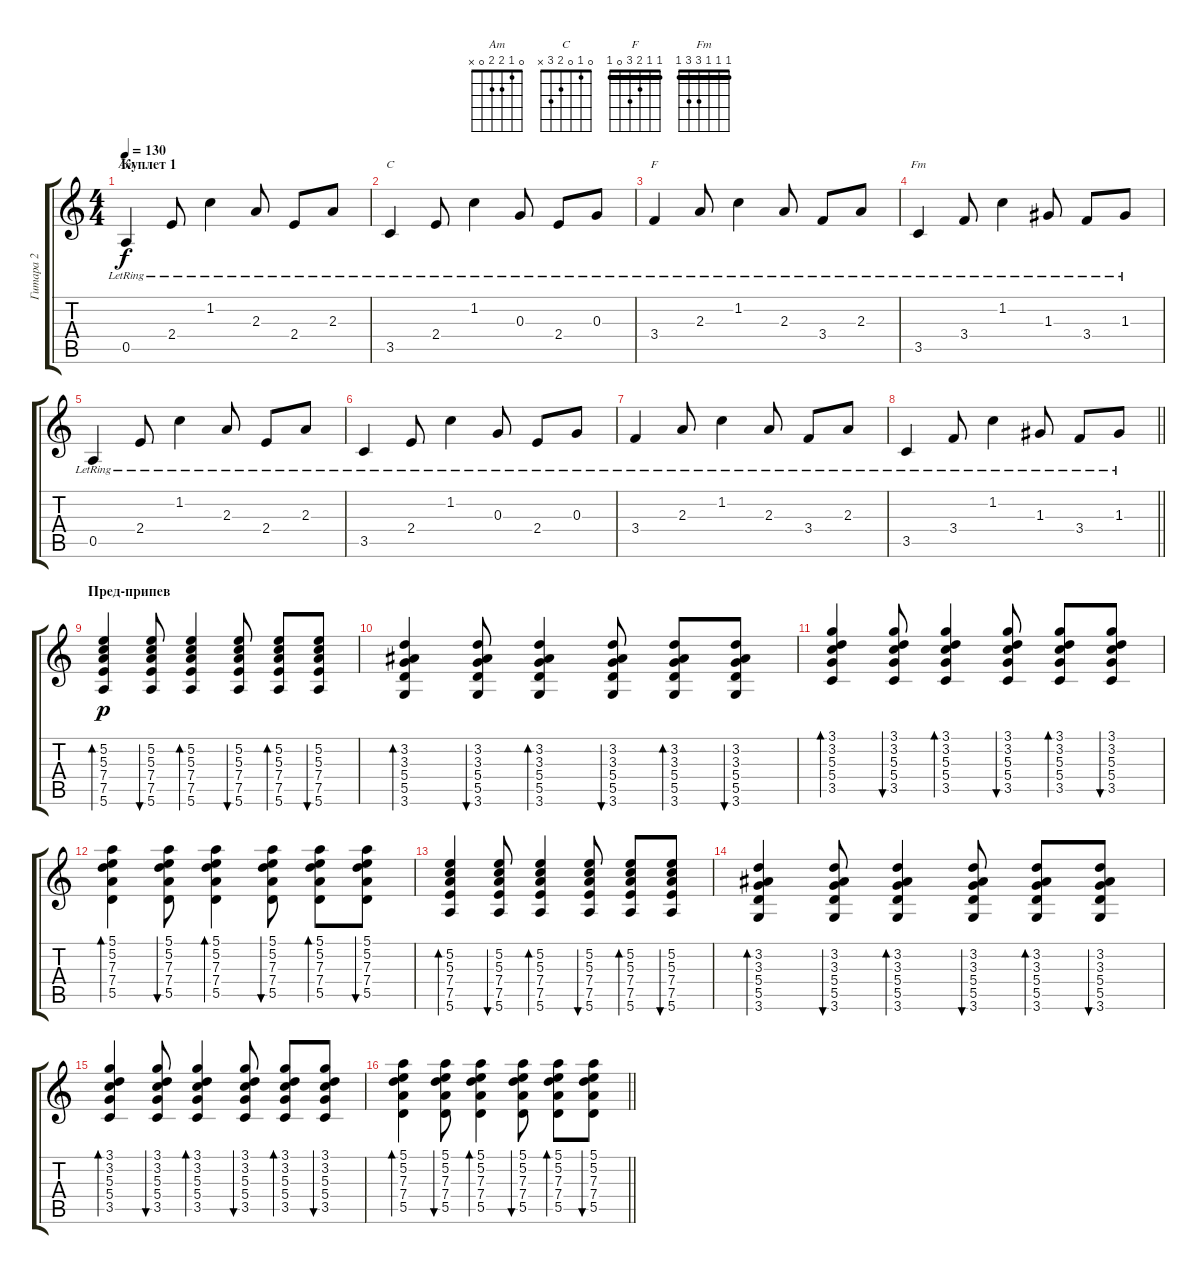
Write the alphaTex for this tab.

\track ("Гитара 2" "Гитара 2") {instrument electricguitarclean}
\staff {score tabs}
\tuning (E4 B3 G3 D3 A2 E2) {hide}
\chord ("Am" 0 1 2 2 0 x)
\chord ("C" 0 1 0 2 3 x)
\chord ("F" 1 1 2 3 0 1) {barre 1}
\chord ("Fm" 1 1 1 3 3 1) {barre 1}
\ts (4 4)
\section ("" "Куплет 1")
\tempo 130
\clef g2
\ks c
0.5{lr}.4{ch "Am" dy f} 2.4{lr}.8 1.2{lr}.4 2.3{lr}.8 2.4{lr}.8 2.3{lr}.8 |
3.5{lr}.4{ch "C"} 2.4{lr}.8 1.2{lr}.4 0.3{lr}.8 2.4{lr}.8 0.3{lr}.8 |
3.4{lr}.4{ch "F"} 2.3{lr}.8 1.2{lr}.4 2.3{lr}.8 3.4{lr}.8 2.3{lr}.8 |
3.5{lr}.4{ch "Fm"} 3.4{lr}.8 1.2{lr}.4 1.3{lr}.8 3.4{lr}.8 1.3{lr}.8 |
0.5{lr}.4 2.4{lr}.8 1.2{lr}.4 2.3{lr}.8 2.4{lr}.8 2.3{lr}.8 |
3.5{lr}.4 2.4{lr}.8 1.2{lr}.4 0.3{lr}.8 2.4{lr}.8 0.3{lr}.8 |
3.4{lr}.4 2.3{lr}.8 1.2{lr}.4 2.3{lr}.8 3.4{lr}.8 2.3{lr}.8 |
\barLineRight lightlight
3.5{lr}.4 3.4{lr}.8 1.2{lr}.4 1.3{lr}.8 3.4{lr}.8 1.3{lr}.8 |
\section ("" "Пред-припев")
(5.2 5.3 7.4 7.5 5.6).4{bd 60 dy p} (5.2 5.3 7.4 7.5 5.6).8{bu 60} (5.2 5.3 7.4 7.5 5.6).4{bd 60} (5.2 5.3 7.4 7.5 5.6).8{bu 60} (5.2 5.3 7.4 7.5 5.6).8{bd 60} (5.2 5.3 7.4 7.5 5.6).8{bu 60} |
(3.2 3.3 5.4 5.5 3.6).4{bd 60} (3.2 3.3 5.4 5.5 3.6).8{bu 60} (3.2 3.3 5.4 5.5 3.6).4{bd 60} (3.2 3.3 5.4 5.5 3.6).8{bu 60} (3.2 3.3 5.4 5.5 3.6).8{bd 60} (3.2 3.3 5.4 5.5 3.6).8{bu 60} |
(3.1 3.2 5.3 5.4 3.5).4{bd 60} (3.1 3.2 5.3 5.4 3.5).8{bu 60} (3.1 3.2 5.3 5.4 3.5).4{bd 60} (3.1 3.2 5.3 5.4 3.5).8{bu 60} (3.1 3.2 5.3 5.4 3.5).8{bd 60} (3.1 3.2 5.3 5.4 3.5).8{bu 60} |
(5.1 5.2 7.3 7.4 5.5).4{bd 60} (5.1 5.2 7.3 7.4 5.5).8{bu 60} (5.1 5.2 7.3 7.4 5.5).4{bd 60} (5.1 5.2 7.3 7.4 5.5).8{bu 60} (5.1 5.2 7.3 7.4 5.5).8{bd 60} (5.1 5.2 7.3 7.4 5.5).8{bu 60} |
(5.2 5.3 7.4 7.5 5.6).4{bd 60} (5.2 5.3 7.4 7.5 5.6).8{bu 60} (5.2 5.3 7.4 7.5 5.6).4{bd 60} (5.2 5.3 7.4 7.5 5.6).8{bu 60} (5.2 5.3 7.4 7.5 5.6).8{bd 60} (5.2 5.3 7.4 7.5 5.6).8{bu 60} |
(3.2 3.3 5.4 5.5 3.6).4{bd 60} (3.2 3.3 5.4 5.5 3.6).8{bu 60} (3.2 3.3 5.4 5.5 3.6).4{bd 60} (3.2 3.3 5.4 5.5 3.6).8{bu 60} (3.2 3.3 5.4 5.5 3.6).8{bd 60} (3.2 3.3 5.4 5.5 3.6).8{bu 60} |
(3.1 3.2 5.3 5.4 3.5).4{bd 60} (3.1 3.2 5.3 5.4 3.5).8{bu 60} (3.1 3.2 5.3 5.4 3.5).4{bd 60} (3.1 3.2 5.3 5.4 3.5).8{bu 60} (3.1 3.2 5.3 5.4 3.5).8{bd 60} (3.1 3.2 5.3 5.4 3.5).8{bu 60} |
\barLineRight lightlight
(5.1 5.2 7.3 7.4 5.5).4{bd 60} (5.1 5.2 7.3 7.4 5.5).8{bu 60} (5.1 5.2 7.3 7.4 5.5).4{bd 60} (5.1 5.2 7.3 7.4 5.5).8{bu 60} (5.1 5.2 7.3 7.4 5.5).8{bd 60} (5.1 5.2 7.3 7.4 5.5).8{bu 60}
